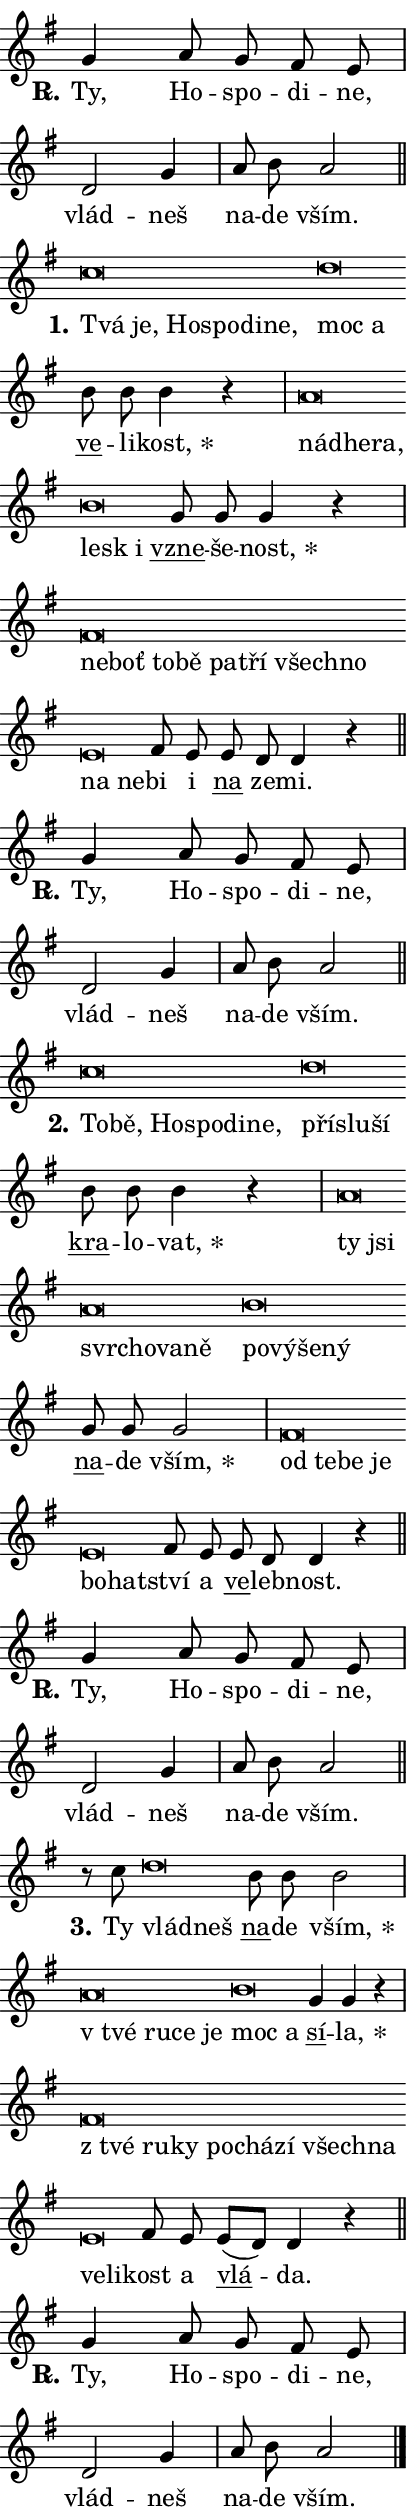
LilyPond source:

\version "2.24.0"
\header { tagline = "" }
\paper {
  indent = 0\cm
  top-margin = 0\cm
  right-margin = 0.13\cm % to fit lyric hyphens
  bottom-margin = 0\cm
  left-margin = 0\cm
  paper-width = 7\cm
  page-breaking = #ly:one-page-breaking
  system-system-spacing.basic-distance = #11
  score-system-spacing.basic-distance = #11
  ragged-last = ##f
}


%% Author: Thomas Morley
%% https://lists.gnu.org/archive/html/lilypond-user/2020-05/msg00002.html
#(define (line-position grob)
"Returns position of @var[grob} in current system:
   @code{'start}, if at first time-step
   @code{'end}, if at last time-step
   @code{'middle} otherwise
"
  (let* ((col (ly:item-get-column grob))
         (ln (ly:grob-object col 'left-neighbor))
         (rn (ly:grob-object col 'right-neighbor))
         (col-to-check-left (if (ly:grob? ln) ln col))
         (col-to-check-right (if (ly:grob? rn) rn col))
         (break-dir-left
           (and
             (ly:grob-property col-to-check-left 'non-musical #f)
             (ly:item-break-dir col-to-check-left)))
         (break-dir-right
           (and
             (ly:grob-property col-to-check-right 'non-musical #f)
             (ly:item-break-dir col-to-check-right))))
        (cond ((eqv? 1 break-dir-left) 'start)
              ((eqv? -1 break-dir-right) 'end)
              (else 'middle))))

#(define (tranparent-at-line-position vctor)
  (lambda (grob)
  "Relying on @code{line-position} select the relevant enry from @var{vctor}.
Used to determine transparency,"
    (case (line-position grob)
      ((end) (not (vector-ref vctor 0)))
      ((middle) (not (vector-ref vctor 1)))
      ((start) (not (vector-ref vctor 2))))))

noteHeadBreakVisibility =
#(define-music-function (break-visibility)(vector?)
"Makes @code{NoteHead}s transparent relying on @var{break-visibility}"
#{
  \override NoteHead.transparent =
    #(tranparent-at-line-position break-visibility)
#})

#(define delete-ledgers-for-transparent-note-heads
  (lambda (grob)
    "Reads whether a @code{NoteHead} is transparent.
If so this @code{NoteHead} is removed from @code{'note-heads} from
@var{grob}, which is supposed to be @code{LedgerLineSpanner}.
As a result ledgers are not printed for this @code{NoteHead}"
    (let* ((nhds-array (ly:grob-object grob 'note-heads))
           (nhds-list
             (if (ly:grob-array? nhds-array)
                 (ly:grob-array->list nhds-array)
                 '()))
           ;; Relies on the transparent-property being done before
           ;; Staff.LedgerLineSpanner.after-line-breaking is executed.
           ;; This is fragile ...
           (to-keep
             (remove
               (lambda (nhd)
                 (ly:grob-property nhd 'transparent #f))
               nhds-list)))
      ;; TODO find a better method to iterate over grob-arrays, similiar
      ;; to filter/remove etc for lists
      ;; For now rebuilt from scratch
      (set! (ly:grob-object grob 'note-heads)  '())
      (for-each
        (lambda (nhd)
          (ly:pointer-group-interface::add-grob grob 'note-heads nhd))
        to-keep))))

squashNotes = {
  \override NoteHead.X-extent = #'(-0.2 . 0.2)
  \override NoteHead.Y-extent = #'(-0.75 . 0)
  \override NoteHead.stencil =
    #(lambda (grob)
       (let ((pos (ly:grob-property grob 'staff-position)))
         (begin
           (if (< pos -7) (display "ERROR: Lower brevis then expected\n") (display ""))
           (if (<= pos -6) ly:text-interface::print ly:note-head::print))))
}
unSquashNotes = {
  \revert NoteHead.X-extent
  \revert NoteHead.Y-extent
  \revert NoteHead.stencil
}

hideNotes = \noteHeadBreakVisibility #begin-of-line-visible
unHideNotes = \noteHeadBreakVisibility #all-visible

% work-around for resetting accidentals
% https://lilypond.org/doc/v2.23/Documentation/notation/displaying-rhythms#unmetered-music
cadenzaMeasure = {
  \cadenzaOff
  \partial 1024 s1024
  \cadenzaOn
}

#(define-markup-command (accent layout props text) (markup?)
  "Underline accented syllable"
  (interpret-markup layout props
    #{\markup \override #'(offset . 4.3) \underline { #text }#}))

responsum = \markup \concat {
  "R" \hspace #-1.05 \path #0.1 #'((moveto 0 0.07) (lineto 0.9 0.8)) \hspace #0.05 "."
}

spaceSize = #0.6828661417322834 % exact space size for TeX Gyre Schola

\layout {
  \context {
    \Staff
    \remove "Time_signature_engraver"
    \override LedgerLineSpanner.after-line-breaking = #delete-ledgers-for-transparent-note-heads
  }
  \context {
    \Lyrics {
      \override LyricSpace.minimum-distance = \spaceSize
      \override LyricText.font-name = #"TeX Gyre Schola"
      \override LyricText.font-size = 1
      \override StanzaNumber.font-name = #"TeX Gyre Schola Bold"
      \override StanzaNumber.font-size = 1
    }
  }
  \context {
    \Score 
    \override NoteHead.text =
      #(lambda (grob) 
        (let ((pos (ly:grob-property grob 'staff-position)))
          #{\markup {
            \combine
              \halign #-0.55 \raise #(if (= pos -6) 0 0.5) \override #'(thickness . 2) \draw-line #'(3.2 . 0)
              \musicglyph "noteheads.sM1"
          }#}))
  }
}

% magnetic-lyrics.ily
%
%   written by
%     Jean Abou Samra <jean@abou-samra.fr>
%     Werner Lemberg <wl@gnu.org>
%
%   adapted by
%     Jiri Hon <jiri.hon@gmail.com>
%
% Version 2022-Apr-15

% https://www.mail-archive.com/lilypond-user@gnu.org/msg149350.html

#(define (Left_hyphen_pointer_engraver context)
   "Collect syllable-hyphen-syllable occurrences in lyrics and store
them in properties.  This engraver only looks to the left.  For
example, if the lyrics input is @code{foo -- bar}, it does the
following.

@itemize @bullet
@item
Set the @code{text} property of the @code{LyricHyphen} grob between
@q{foo} and @q{bar} to @code{foo}.

@item
Set the @code{left-hyphen} property of the @code{LyricText} grob with
text @q{foo} to the @code{LyricHyphen} grob between @q{foo} and
@q{bar}.
@end itemize

Use this auxiliary engraver in combination with the
@code{lyric-@/text::@/apply-@/magnetic-@/offset!} hook."
   (let ((hyphen #f)
         (text #f))
     (make-engraver
      (acknowledgers
       ((lyric-syllable-interface engraver grob source-engraver)
        (set! text grob)))
      (end-acknowledgers
       ((lyric-hyphen-interface engraver grob source-engraver)
        ;(when (not (grob::has-interface grob 'lyric-space-interface))
          (set! hyphen grob)));)
      ((stop-translation-timestep engraver)
       (when (and text hyphen)
         (ly:grob-set-object! text 'left-hyphen hyphen))
       (set! text #f)
       (set! hyphen #f)))))

#(define (lyric-text::apply-magnetic-offset! grob)
   "If the space between two syllables is less than the value in
property @code{LyricText@/.details@/.squash-threshold}, move the right
syllable to the left so that it gets concatenated with the left
syllable.

Use this function as a hook for
@code{LyricText@/.after-@/line-@/breaking} if the
@code{Left_@/hyphen_@/pointer_@/engraver} is active."
   (let ((hyphen (ly:grob-object grob 'left-hyphen #f)))
     (when hyphen
       (let ((left-text (ly:spanner-bound hyphen LEFT)))
         (when (grob::has-interface left-text 'lyric-syllable-interface)
           (let* ((common (ly:grob-common-refpoint grob left-text X))
                  (this-x-ext (ly:grob-extent grob common X))
                  (left-x-ext
                   (begin
                     ;; Trigger magnetism for left-text.
                     (ly:grob-property left-text 'after-line-breaking)
                     (ly:grob-extent left-text common X)))
                  ;; `delta` is the gap width between two syllables.
                  (delta (- (interval-start this-x-ext)
                            (interval-end left-x-ext)))
                  (details (ly:grob-property grob 'details))
                  (threshold (assoc-get 'squash-threshold details 0.2)))
             (when (< delta threshold)
               (let* (;; We have to manipulate the input text so that
                      ;; ligatures crossing syllable boundaries are not
                      ;; disabled.  For languages based on the Latin
                      ;; script this is essentially a beautification.
                      ;; However, for non-Western scripts it can be a
                      ;; necessity.
                      (lt (ly:grob-property left-text 'text))
                      (rt (ly:grob-property grob 'text))
                      (is-space (grob::has-interface hyphen 'lyric-space-interface))
                      (space (if is-space " " ""))
                      (extra-delta (if is-space spaceSize 0))
                      ;; Append new syllable.
                      (ltrt-space (if (and (string? lt) (string? rt))
                                (string-append lt space rt)
                                (make-concat-markup (list lt space rt))))
                      ;; Right-align `ltrt` to the right side.
                      (ltrt-space-markup (grob-interpret-markup
                               grob
                               (make-translate-markup
                                (cons (interval-length this-x-ext) 0)
                                (make-right-align-markup ltrt-space)))))
                 (begin
                   ;; Don't print `left-text`.
                   (ly:grob-set-property! left-text 'stencil #f)
                   ;; Set text and stencil (which holds all collected
                   ;; syllables so far) and shift it to the left.
                   (ly:grob-set-property! grob 'text ltrt-space)
                   (ly:grob-set-property! grob 'stencil ltrt-space-markup)
                   (ly:grob-translate-axis! grob (- (- delta extra-delta)) X))))))))))


#(define (lyric-hyphen::displace-bounds-first grob)
   ;; Make very sure this callback isn't triggered too early.
   (let ((left (ly:spanner-bound grob LEFT))
         (right (ly:spanner-bound grob RIGHT)))
     (ly:grob-property left 'after-line-breaking)
     (ly:grob-property right 'after-line-breaking)
     (ly:lyric-hyphen::print grob)))

squashThreshold = #0.4

\layout {
  \context {
    \Lyrics
    \consists #Left_hyphen_pointer_engraver
    \override LyricText.after-line-breaking =
      #lyric-text::apply-magnetic-offset!
    \override LyricHyphen.stencil = #lyric-hyphen::displace-bounds-first
    \override LyricText.details.squash-threshold = \squashThreshold
    \override LyricHyphen.minimum-distance = 0
    \override LyricHyphen.minimum-length = \squashThreshold
  }
}

squashText = \override LyricText.details.squash-threshold = 9999
unSquashText = \override LyricText.details.squash-threshold = \squashThreshold

leftText = \override LyricText.self-alignment-X = #LEFT
unLeftText = \revert LyricText.self-alignment-X

starOffset = #(lambda (grob) 
                (let ((x_offset (ly:self-alignment-interface::aligned-on-x-parent grob)))
                  (if (= x_offset 0) 0 (+ x_offset 1.2))))

star = #(define-music-function (syllable)(string?)
"Append star separator at the end of a syllable"
#{
  \once \override LyricText.X-offset = #starOffset
  \lyricmode { \markup {
    #syllable
    \override #'((font-name . "TeX Gyre Schola Bold")) \hspace #0.2 \lower #0.65 \larger "*"
  } }
#})

starAccent = #(define-music-function (syllable)(string?)
"Append star separator at the end of a syllable and make accent"
#{
  \once \override LyricText.X-offset = #starOffset
  \lyricmode { \markup {
    \accent #syllable
    \override #'((font-name . "TeX Gyre Schola Bold")) \hspace #0.2 \lower #0.65 \larger "*"
  } }
#})

breath = #(define-music-function (syllable)(string?)
"Append breathing indicator at the end of a syllable"
#{
  \lyricmode { \markup { #syllable "+" } }
#})

optionalBreath = #(define-music-function (syllable)(string?)
"Append optional breathing indicator at the end of a syllable"
#{
  \lyricmode { \markup { #syllable "(+)" } }
#})


\score {
    <<
        \new Voice = "melody" { \cadenzaOn \key g \major \relative { g'4 a8 g fis e \cadenzaMeasure \bar "|" d2 g4 \cadenzaMeasure \bar "|" a8 b a2 \cadenzaMeasure \bar "||" \break } }
        \new Lyrics \lyricsto "melody" { \lyricmode { \set stanza = \responsum
Ty, Ho -- spo -- di -- ne, vlád -- neš na -- de vším. } }
    >>
    \layout {}
}

\score {
    <<
        \new Voice = "melody" { \cadenzaOn \key g \major \relative { \squashNotes c''\breve*1/16 \hideNotes \breve*1/16 \bar "" \breve*1/16 \bar "" \breve*1/16 \bar "" \breve*1/16 \breve*1/16 \bar "" \unHideNotes \unSquashNotes \squashNotes d\breve*1/16 \hideNotes \breve*1/16 \bar "" \unHideNotes \unSquashNotes \bar "" b8 b b4 r \cadenzaMeasure \bar "|" \squashNotes a\breve*1/16 \hideNotes \breve*1/16 \breve*1/16 \bar "" \unHideNotes \unSquashNotes \squashNotes b\breve*1/16 \hideNotes \breve*1/16 \bar "" \unHideNotes \unSquashNotes \bar "" g8 g g4 r \cadenzaMeasure \bar "|" \squashNotes fis\breve*1/16 \hideNotes \breve*1/16 \bar "" \breve*1/16 \bar "" \breve*1/16 \bar "" \breve*1/16 \bar "" \breve*1/16 \bar "" \breve*1/16 \breve*1/16 \bar "" \unHideNotes \unSquashNotes \squashNotes e\breve*1/16 \hideNotes \breve*1/16 \bar "" \unHideNotes \unSquashNotes \bar "" fis8 e \bar "" e d d4 r \cadenzaMeasure \bar "||" \break } }
        \new Lyrics \lyricsto "melody" { \lyricmode { \set stanza = "1."
\leftText Tvá \squashText je, Ho -- spo -- di -- ne, \unSquashText moc \squashText a \unLeftText \unSquashText \markup \accent ve -- li -- \star kost, \leftText nád -- \squashText he -- ra, \unSquashText lesk \squashText i \unLeftText \unSquashText \markup \accent vzne -- še -- \star nost, \leftText ne -- \squashText boť to -- bě pa -- tří všech -- no \unSquashText na \squashText ne -- \unLeftText \unSquashText bi i \markup \accent na ze -- mi. } }
    >>
    \layout {}
}

\score {
    <<
        \new Voice = "melody" { \cadenzaOn \key g \major \relative { g'4 a8 g fis e \cadenzaMeasure \bar "|" d2 g4 \cadenzaMeasure \bar "|" a8 b a2 \cadenzaMeasure \bar "||" \break } }
        \new Lyrics \lyricsto "melody" { \lyricmode { \set stanza = \responsum
Ty, Ho -- spo -- di -- ne, vlád -- neš na -- de vším. } }
    >>
    \layout {}
}

\score {
    <<
        \new Voice = "melody" { \cadenzaOn \key g \major \relative { \squashNotes c''\breve*1/16 \hideNotes \breve*1/16 \bar "" \breve*1/16 \bar "" \breve*1/16 \bar "" \breve*1/16 \breve*1/16 \bar "" \unHideNotes \unSquashNotes \squashNotes d\breve*1/16 \hideNotes \breve*1/16 \breve*1/16 \bar "" \unHideNotes \unSquashNotes \bar "" b8 b b4 r \cadenzaMeasure \bar "|" \squashNotes a\breve*1/16 \hideNotes \breve*1/16 \bar "" \breve*1/16 \bar "" \breve*1/16 \bar "" \breve*1/16 \breve*1/16 \bar "" \unHideNotes \unSquashNotes \squashNotes b\breve*1/16 \hideNotes \breve*1/16 \bar "" \breve*1/16 \breve*1/16 \bar "" \unHideNotes \unSquashNotes \bar "" g8 g g2 \cadenzaMeasure \bar "|" \squashNotes fis\breve*1/16 \hideNotes \breve*1/16 \bar "" \breve*1/16 \breve*1/16 \bar "" \unHideNotes \unSquashNotes \squashNotes e\breve*1/16 \hideNotes \breve*1/16 \bar "" \unHideNotes \unSquashNotes \bar "" fis8 e \bar "" e d d4 r \cadenzaMeasure \bar "||" \break } }
        \new Lyrics \lyricsto "melody" { \lyricmode { \set stanza = "2."
\leftText To -- \squashText bě, Ho -- spo -- di -- ne, \unSquashText pří -- \squashText slu -- ší \unLeftText \unSquashText \markup \accent kra -- lo -- \star vat, \leftText ty \squashText jsi svr -- cho -- va -- ně \unSquashText po -- \squashText vý -- še -- ný \unLeftText \unSquashText \markup \accent na -- de \star vším, \leftText od \squashText te -- be je \unSquashText bo -- \squashText hat -- \unLeftText \unSquashText ství a \markup \accent ve -- leb -- nost. } }
    >>
    \layout {}
}

\score {
    <<
        \new Voice = "melody" { \cadenzaOn \key g \major \relative { g'4 a8 g fis e \cadenzaMeasure \bar "|" d2 g4 \cadenzaMeasure \bar "|" a8 b a2 \cadenzaMeasure \bar "||" \break } }
        \new Lyrics \lyricsto "melody" { \lyricmode { \set stanza = \responsum
Ty, Ho -- spo -- di -- ne, vlád -- neš na -- de vším. } }
    >>
    \layout {}
}

\score {
    <<
        \new Voice = "melody" { \cadenzaOn \key g \major \relative { r8 c''8 \squashNotes d\breve*1/16 \hideNotes \breve*1/16 \bar "" \unHideNotes \unSquashNotes \bar "" b8 b b2 \cadenzaMeasure \bar "|" \squashNotes a\breve*1/16 \hideNotes \breve*1/16 \bar "" \breve*1/16 \breve*1/16 \bar "" \unHideNotes \unSquashNotes \squashNotes b\breve*1/16 \hideNotes \breve*1/16 \bar "" \unHideNotes \unSquashNotes \bar "" g4 g r \cadenzaMeasure \bar "|" \squashNotes fis\breve*1/16 \hideNotes \breve*1/16 \bar "" \breve*1/16 \bar "" \breve*1/16 \bar "" \breve*1/16 \bar "" \breve*1/16 \bar "" \breve*1/16 \breve*1/16 \bar "" \unHideNotes \unSquashNotes \squashNotes e\breve*1/16 \hideNotes \breve*1/16 \bar "" \unHideNotes \unSquashNotes \bar "" fis8 e \bar "" e[( d)] d4 r \cadenzaMeasure \bar "||" \break } }
        \new Lyrics \lyricsto "melody" { \lyricmode { \set stanza = "3."
Ty \leftText vlád -- \squashText neš \unLeftText \unSquashText \markup \accent na -- de \star vším, \leftText "v tvé" \squashText ru -- ce je \unSquashText moc \squashText a \unLeftText \unSquashText \markup \accent sí -- \star la, \leftText "z tvé" \squashText ru -- ky po -- chá -- zí všech -- na \unSquashText ve -- \squashText li -- \unLeftText \unSquashText kost a \markup \accent vlá -- da. } }
    >>
    \layout {}
}

\score {
    <<
        \new Voice = "melody" { \cadenzaOn \key g \major \relative { g'4 a8 g fis e \cadenzaMeasure \bar "|" d2 g4 \cadenzaMeasure \bar "|" a8 b a2 \cadenzaMeasure \bar "||" \break } \bar "|." }
        \new Lyrics \lyricsto "melody" { \lyricmode { \set stanza = \responsum
Ty, Ho -- spo -- di -- ne, vlád -- neš na -- de vším. } }
    >>
    \layout {}
}
